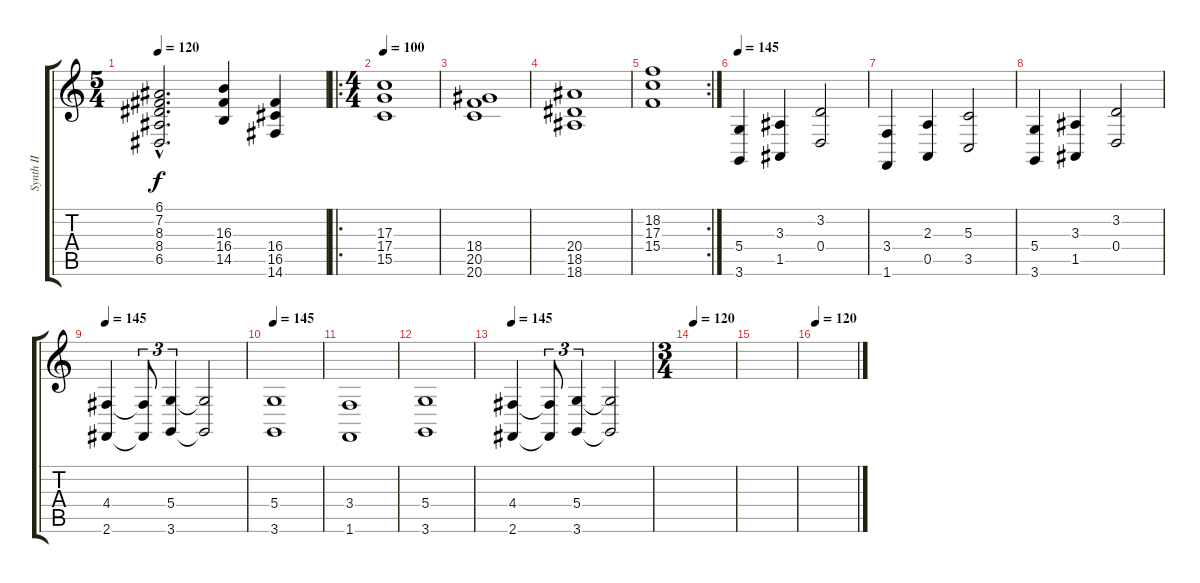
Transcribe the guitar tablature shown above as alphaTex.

\track ("Synth II" "Synth II") {instrument pad4choir}
\staff {score tabs}
\tuning (E4 B3 G3 D3 A2 E2) {hide}
\ts (5 4)
\tempo 120
\clef g2
\ks c
(6.1{hac} 7.2{hac} 8.3{hac} 8.4{hac} 6.5{hac}).2{d dy f} (16.3 16.4 14.5).4 (16.4 16.5 14.6).4 |
\ro
\ts (4 4)
\tempo 100
(17.3 17.4 15.5).1{volume 15 instrument pad4choir} |
(18.4 20.5 20.6).1{instrument pad4choir} |
(20.4 18.5 18.6).1{instrument pad4choir} |
\rc 2
(18.2 17.3 15.4).1{instrument pad4choir} |
\tempo 145
(5.4 3.6).4{volume 12} (3.3 1.5).4 (3.2 0.4).2 |
(3.4 1.6).4 (2.3 0.5).4 (5.3 3.5).2 |
(5.4 3.6).4 (3.3 1.5).4 (3.2 0.4).2 |
\tempo 145
(4.4 2.6).4 (4.4{t} 2.6{t}).8{tu (3 2)} (5.4 3.6).4{tu (3 2)} (5.4{t} 3.6{t}).2 |
\tempo 145
(5.4 3.6).1{volume 12} |
(3.4 1.6).1 |
(5.4 3.6).1 |
\tempo 145
(4.4 2.6).4 (4.4{t} 2.6{t}).8{tu (3 2)} (5.4 3.6).4{tu (3 2)} (5.4{t} 3.6{t}).2 |
\ts (3 4)
\tempo 120
|
|
\tempo 120
